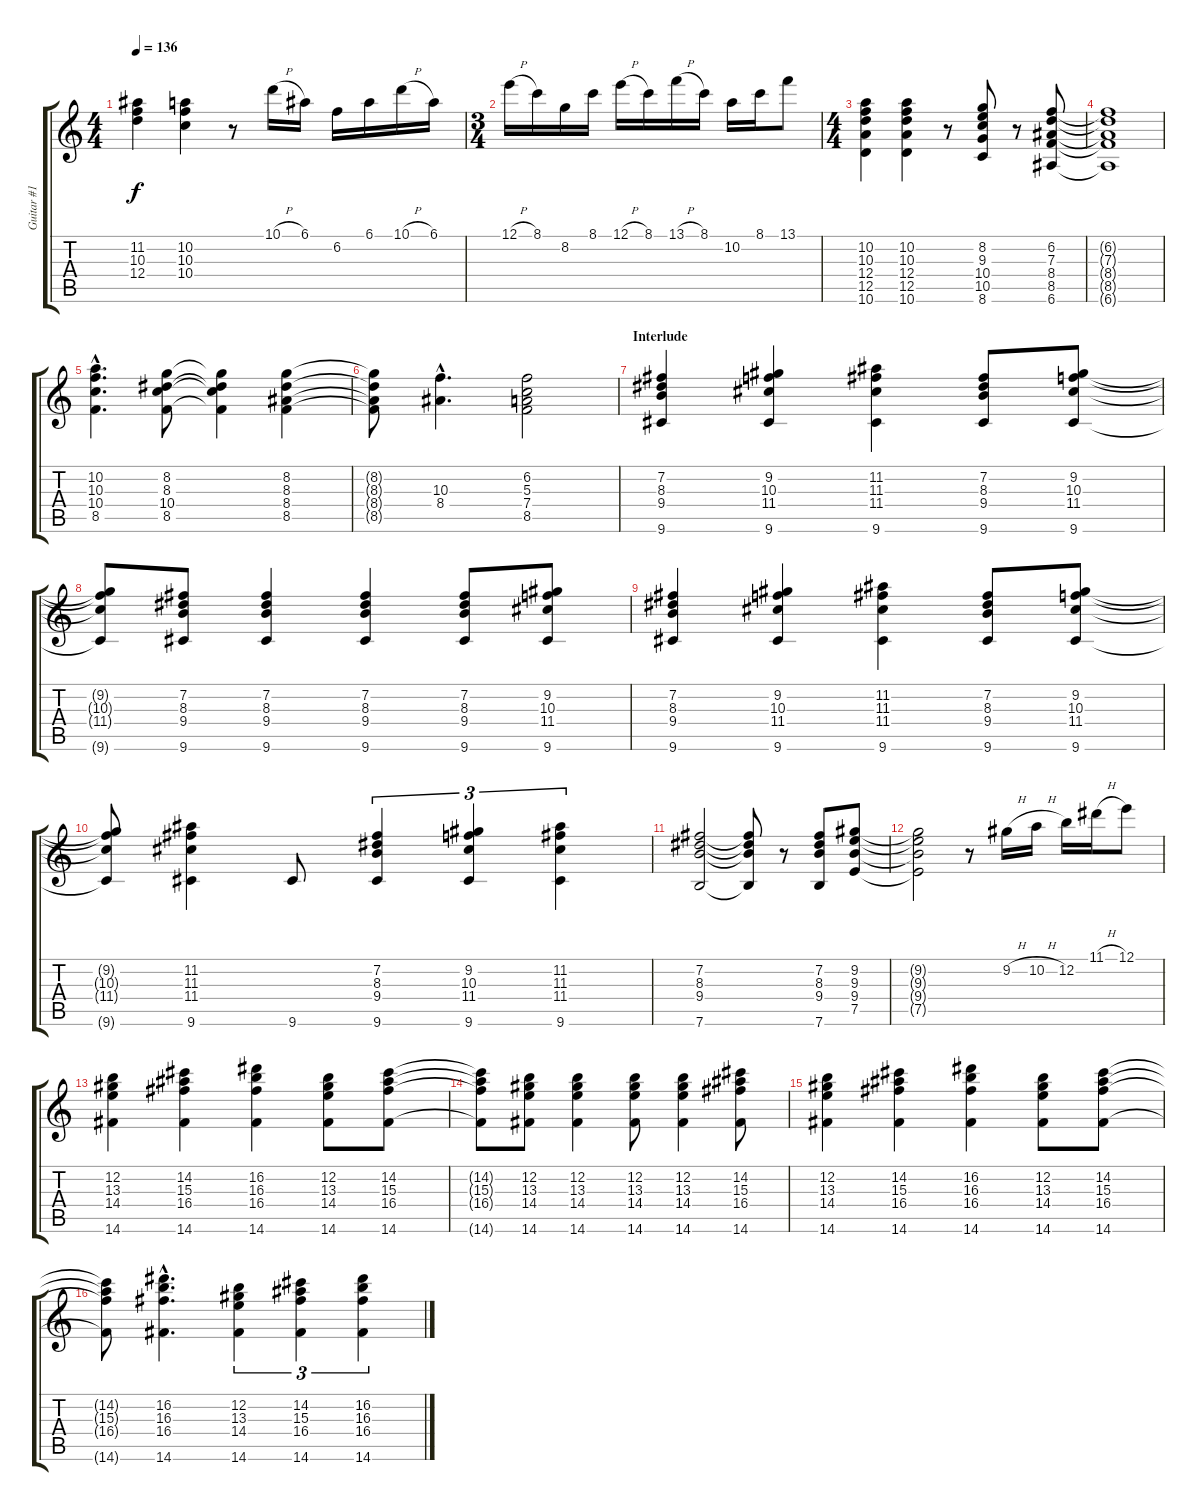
\track ("Guitar #1" "Guitar #1") {instrument acousticguitarnylon}
\staff {score tabs}
\tuning (E4 B3 G3 D3 A2 E2) {hide}
\ts (4 4)
\tempo 136
\clef g2
\ks c
(11.2 10.3 12.4).4{dy f} (10.2 10.3 10.4).4 r.8 10.1{h}.16 6.1.16 6.2.16 6.1.16 10.1{h}.16 6.1.16 |
\ts (3 4)
12.1{h}.16 8.1.16 8.2.16 8.1.16 12.1{h}.16 8.1.16 13.1{h}.16 8.1.16 10.2.16 8.1.16 13.1.8 |
\ts (4 4)
(10.2 10.3 12.4 12.5 10.6).4 (10.2 10.3 12.4 12.5 10.6).4 r.8 (8.2 9.3 10.4 10.5 8.6).8 r.8 (6.2 7.3 8.4 8.5 6.6).8 |
(6.2{t} 7.3{t} 8.4{t} 8.5{t} 6.6{t}).1 |
(10.2{hac} 10.3{hac} 10.4{hac} 8.5{hac}).4{d} (8.2 8.3 10.4 8.5).8 (8.2{t} 8.3{t} 10.4{t} 8.5{t}).4 (8.2 8.3 8.4 8.5).4 |
(8.2{t} 8.3{t} 8.4{t} 8.5{t}).8 (10.3{hac} 8.4{hac}).4{d} (6.2 5.3 7.4 8.5).2 |
\section ("" "Interlude")
(7.2 8.3 9.4 9.6).4 (9.2 10.3 11.4 9.6).4 (11.2 11.3 11.4 9.6).4 (7.2 8.3 9.4 9.6).8 (9.2 10.3 11.4 9.6).8 |
(9.2{t} 10.3{t} 11.4{t} 9.6{t}).8 (7.2 8.3 9.4 9.6).8 (7.2 8.3 9.4 9.6).4 (7.2 8.3 9.4 9.6).4 (7.2 8.3 9.4 9.6).8 (9.2 10.3 11.4 9.6).8 |
(7.2 8.3 9.4 9.6).4 (9.2 10.3 11.4 9.6).4 (11.2 11.3 11.4 9.6).4 (7.2 8.3 9.4 9.6).8 (9.2 10.3 11.4 9.6).8 |
(9.2{t} 10.3{t} 11.4{t} 9.6{t}).8 (11.2 11.3 11.4 9.6).4 9.6.8 (7.2 8.3 9.4 9.6).4{tu (3 2)} (9.2 10.3 11.4 9.6).4{tu (3 2)} (11.2 11.3 11.4 9.6).4{tu (3 2)} |
(7.2 8.3 9.4 7.6).2 (7.2{t} 8.3{t} 9.4{t} 7.6{t}).8 r.8 (7.2 8.3 9.4 7.6).8 (9.2 9.3 9.4 7.5).8 |
(9.2{t} 9.3{t} 9.4{t} 7.5{t}).2 r.8 9.2{h}.16 10.2{h}.16 12.2.16 11.1{h}.16 12.1.8 |
(12.2 13.3 14.4 14.6).4 (14.2 15.3 16.4 14.6).4 (16.2 16.3 16.4 14.6).4 (12.2 13.3 14.4 14.6).8 (14.2 15.3 16.4 14.6).8 |
(14.2{t} 15.3{t} 16.4{t} 14.6{t}).8 (12.2 13.3 14.4 14.6).8 (12.2 13.3 14.4 14.6).4 (12.2 13.3 14.4 14.6).8 (12.2 13.3 14.4 14.6).4 (14.2 15.3 16.4 14.6).8 |
(12.2 13.3 14.4 14.6).4 (14.2 15.3 16.4 14.6).4 (16.2 16.3 16.4 14.6).4 (12.2 13.3 14.4 14.6).8 (14.2 15.3 16.4 14.6).8 |
(14.2{t} 15.3{t} 16.4{t} 14.6{t}).8 (16.2{hac} 16.3{hac} 16.4{hac} 14.6{hac}).4{d} (12.2 13.3 14.4 14.6).4{tu (3 2)} (14.2 15.3 16.4 14.6).4{tu (3 2)} (16.2 16.3 16.4 14.6).4{tu (3 2)}
